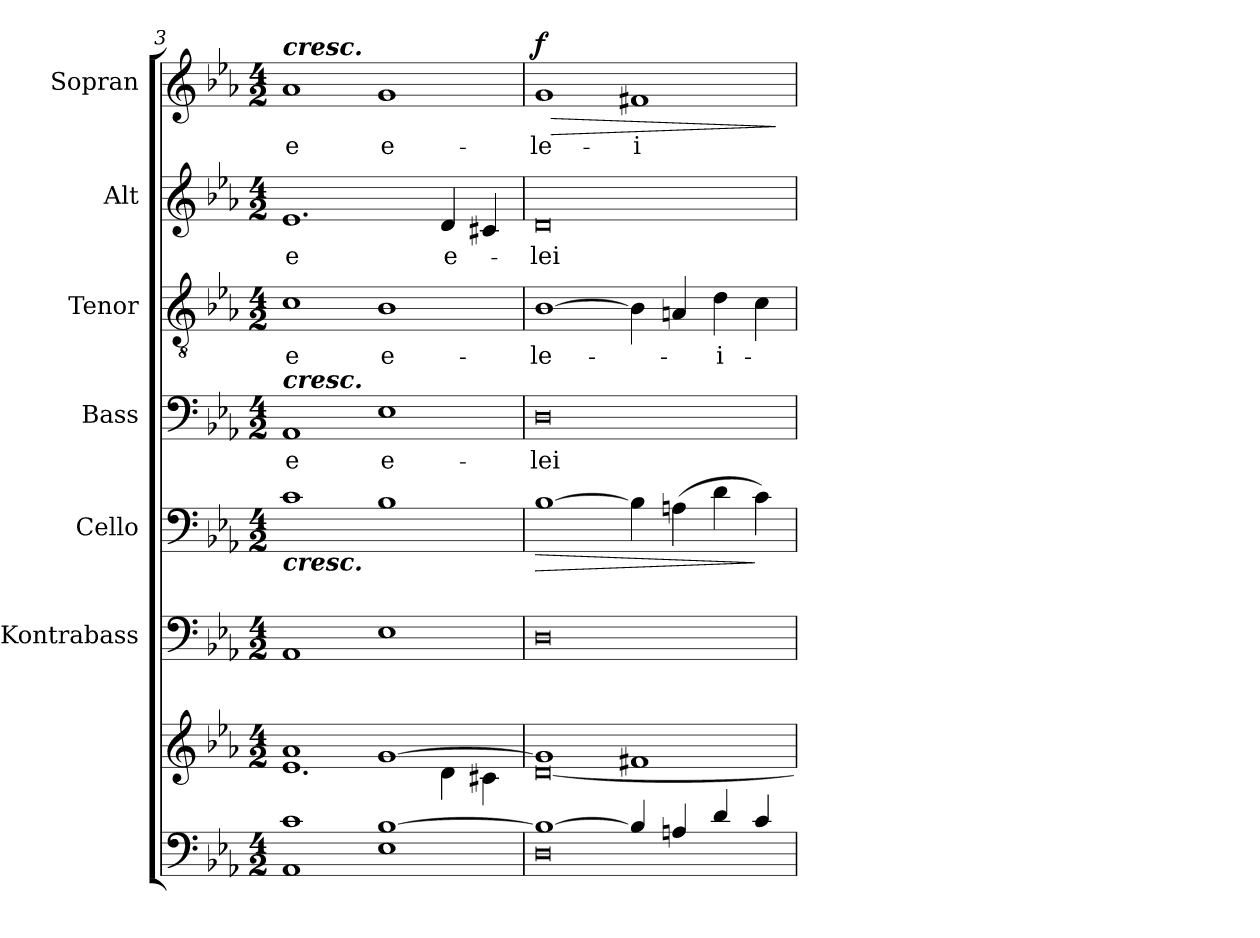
**kern	**kern	**kern	**kern	**dynam	**kern	**text	**kern	**text	**kern	**text	**kern	**text	**dynam
*part7	*part7	*part6	*part5	*part5	*part4	*part4	*part3	*part3	*part2	*part2	*part1	*part1	*part1
*staff8	*staff7	*staff6	*staff5	*staff5	*staff4	*staff4	*staff3	*staff3	*staff2	*staff2	*staff1	*staff1	*staff1
*	*	*I"Kontrabass	*I"Cello	*	*I"Bass	*	*I"Tenor	*	*I"Alt	*	*I"Sopran	*	*
*	*	*I'Kb.	*	*	*I'B.	*	*I'T.	*	*I'A.	*	*I'S.	*	*
*clefF4	*clefG2	*clefF4	*clefF4	*	*clefF4	*	*clefGv2	*	*clefG2	*	*clefG2	*	*
*	*	*ITrd7c12	*	*	*	*	*	*	*	*	*	*	*
*k[b-e-a-]	*k[b-e-a-]	*k[b-e-a-]	*k[b-e-a-]	*	*k[b-e-a-]	*	*k[b-e-a-]	*	*k[b-e-a-]	*	*k[b-e-a-]	*	*
*E-:	*E-:	*E-:	*E-:	*	*E-:	*	*E-:	*	*E-:	*	*E-:	*	*
*M4/2	*M4/2	*M4/2	*M4/2	*	*M4/2	*	*M4/2	*	*M4/2	*	*M4/2	*	*
=3	=3	=3	=3	=3	=3	=3	=3	=3	=3	=3	=3	=3	=3
*^	*^	*	*	*	*	*	*	*	*	*	*	*	*
!	!	!	!	!	!	!	!	!	!	!	!	!	!LO:TX:a:Bi:t=cresc.	!	!
!	!	!	!	!	!	!	!LO:TX:a:Bi:t=cresc.	!	!	!	!	!	!	!	!
!	!	!	!	!	!LO:TX:b:Bi:t=cresc.	!	!	!	!	!	!	!	!	!	!
!	!	!	!	!	!	!	!	!LO:LY:b	!	!LO:LY:b	!	!LO:LY:b	!	!LO:LY:b	!
1c	1AA-	1a-	1.e-	1AAA-	1c	.	1AA-	-e	1c	-e	1.e-	-e	1a-	-e	.
!	!	!	!	!	!	!	!	!LO:LY:b	!	!LO:LY:b	!	!	!	!LO:LY:b	!
[>1B-	1E-	[>1g	.	1EE-	1B-	.	1E-	e-	1B-	e-	.	.	1g	e-	.
!	!	!	!	!	!	!	!	!	!	!	!	!LO:LY:b	!	!	!
.	.	.	4d\	.	.	.	.	.	.	.	4d/	e-	.	.	.
.	.	.	4c#X\	.	.	.	.	.	.	.	4c#X/	.	.	.	.
=4	=4	=4	=4	=4	=4	=4	=4	=4	=4	=4	=4	=4	=4	=4	=4
!	!	!	!	!	!	!LO:HP:b	!	!LO:LY:b	!	!LO:LY:b	!	!LO:LY:b	!	!LO:LY:b	!LO:HP:b
!	!	!	!	!	!	!	!	!	!	!	!	!	!	!	!LO:DY:n=1:a
1B-_	0D	1g]	[<0d	0DD	[1B-	>	0D	-lei-	[1B-	-le-	0d	-lei-	1g	-le-	> f
!	!	!	!	!	!	!	!	!	!	!	!	!	!	!LO:LY:b	!
4B-/]	.	1f#X	.	.	4B-\]	.	.	.	4B-\]	.	.	.	1f#X	-i-	.
4An/	.	.	.	.	(>4An\	.	.	.	4An/	.	.	.	.	.	.
!	!	!	!	!	!	!	!	!	!	!LO:LY:b	!	!	!	!	!
4d/	.	.	.	.	4d\	.	.	.	4d\	-i-	.	.	.	.	.
4c/	.	.	.	.	4c\)	]	.	.	4c\	.	.	.	.	.	.
*v	*v	*	*	*	*	*	*	*	*	*	*	*	*	*	*
*	*v	*v	*	*	*	*	*	*	*	*	*	*	*	*
.	.	.	.	.	.	.	.	.	.	.	.	.	]
=	=	=	=	=	=	=	=	=	=	=	=	=	=
*-	*-	*-	*-	*-	*-	*-	*-	*-	*-	*-	*-	*-	*-
